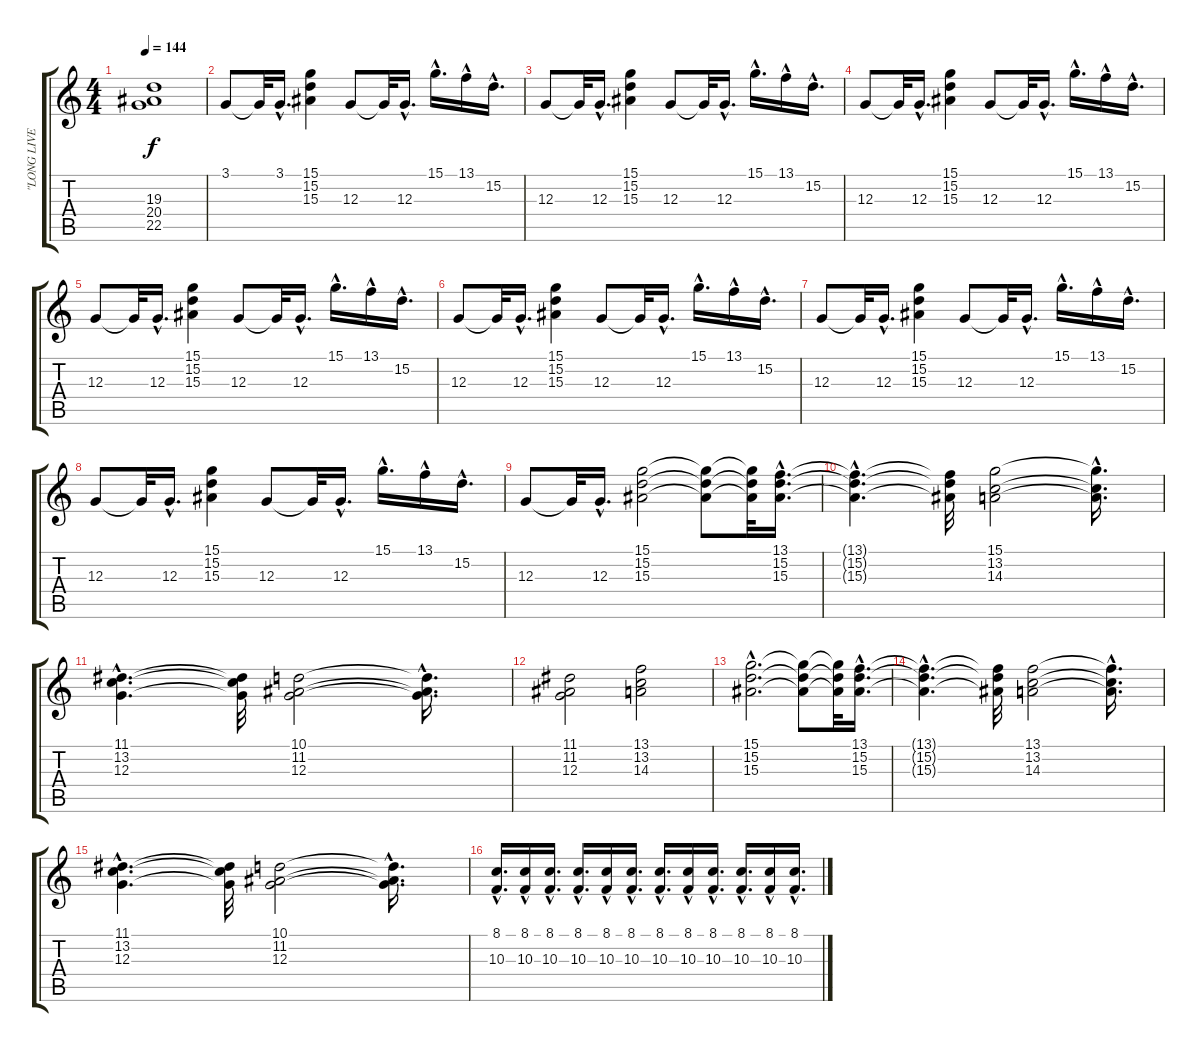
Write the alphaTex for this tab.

\track ("\"LONG LIVE ROCK N' ROLL\"" "\"LONG LIVE") {instrument brightacousticpiano}
\staff {score tabs}
\tuning (E4 B3 G3 D3 A2 E2) {hide}
\ts (4 4)
\tempo 144
\clef g2
\ks c
(19.3{t} 20.4{t} 22.5{t}).1{dy f} |
3.1.8 3.1{t}.32 3.1{hac}.16{d} (15.1 15.2 15.3).4 12.3.8 12.3{t}.32 12.3{hac}.16{d} 15.1{hac}.16{d} 13.1{hac}.16 15.2{hac}.16{d} |
12.3.8 12.3{t}.32 12.3{hac}.16{d} (15.1 15.2 15.3).4 12.3.8 12.3{t}.32 12.3{hac}.16{d} 15.1{hac}.16{d} 13.1{hac}.16 15.2{hac}.16{d} |
12.3.8 12.3{t}.32 12.3{hac}.16{d} (15.1 15.2 15.3).4 12.3.8 12.3{t}.32 12.3{hac}.16{d} 15.1{hac}.16{d} 13.1{hac}.16 15.2{hac}.16{d} |
12.3.8 12.3{t}.32 12.3{hac}.16{d} (15.1 15.2 15.3).4 12.3.8 12.3{t}.32 12.3{hac}.16{d} 15.1{hac}.16{d} 13.1{hac}.16 15.2{hac}.16{d} |
12.3.8 12.3{t}.32 12.3{hac}.16{d} (15.1 15.2 15.3).4 12.3.8 12.3{t}.32 12.3{hac}.16{d} 15.1{hac}.16{d} 13.1{hac}.16 15.2{hac}.16{d} |
12.3.8 12.3{t}.32 12.3{hac}.16{d} (15.1 15.2 15.3).4 12.3.8 12.3{t}.32 12.3{hac}.16{d} 15.1{hac}.16{d} 13.1{hac}.16 15.2{hac}.16{d} |
12.3.8 12.3{t}.32 12.3{hac}.16{d} (15.1 15.2 15.3).4 12.3.8 12.3{t}.32 12.3{hac}.16{d} 15.1{hac}.16{d} 13.1{hac}.16 15.2{hac}.16{d} |
12.3.8 12.3{t}.32 12.3{hac}.16{d} (15.1 15.2 15.3).2 (15.1{t} 15.2{t} 15.3{t}).8 (15.1{t} 15.2{t} 15.3{t}).32 (13.1{hac} 15.2{hac} 15.3{hac}).16{d} |
(13.1{hac t} 15.2{hac t} 15.3{hac t}).4{d} (13.1{t} 15.2{t} 15.3{t}).32 (15.1 13.2 14.3).2 (15.1{hac t} 13.2{hac t} 14.3{hac t}).16{d} |
(11.1{hac} 13.2{hac} 12.3{hac}).4{d} (11.1{t} 13.2{t} 12.3{t}).32 (10.1 11.2 12.3).2 (10.1{hac t} 11.2{hac t} 12.3{hac t}).16{d} |
(11.1 11.2 12.3).2 (13.1 13.2 14.3).2 |
(15.1{hac} 15.2{hac} 15.3{hac}).2{d} (15.1{t} 15.2{t} 15.3{t}).8 (15.1{t} 15.2{t} 15.3{t}).32 (13.1{hac} 15.2{hac} 15.3{hac}).16{d} |
(13.1{hac t} 15.2{hac t} 15.3{hac t}).4{d} (13.1{t} 15.2{t} 15.3{t}).32 (13.1 13.2 14.3).2 (13.1{hac t} 13.2{hac t} 14.3{hac t}).16{d} |
(11.1{hac} 13.2{hac} 12.3{hac}).4{d} (11.1{t} 13.2{t} 12.3{t}).32 (10.1 11.2 12.3).2 (10.1{hac t} 11.2{hac t} 12.3{hac t}).16{d} |
(8.1{hac} 10.3{hac}).16{d} (8.1{hac} 10.3{hac}).16 (8.1{hac} 10.3{hac}).16{d} (8.1{hac} 10.3{hac}).16{d} (8.1{hac} 10.3{hac}).16 (8.1{hac} 10.3{hac}).16{d} (8.1{hac} 10.3{hac}).16{d} (8.1{hac} 10.3{hac}).16 (8.1{hac} 10.3{hac}).16{d} (8.1{hac} 10.3{hac}).16{d} (8.1{hac} 10.3{hac}).16 (8.1{hac} 10.3{hac}).16{d}
